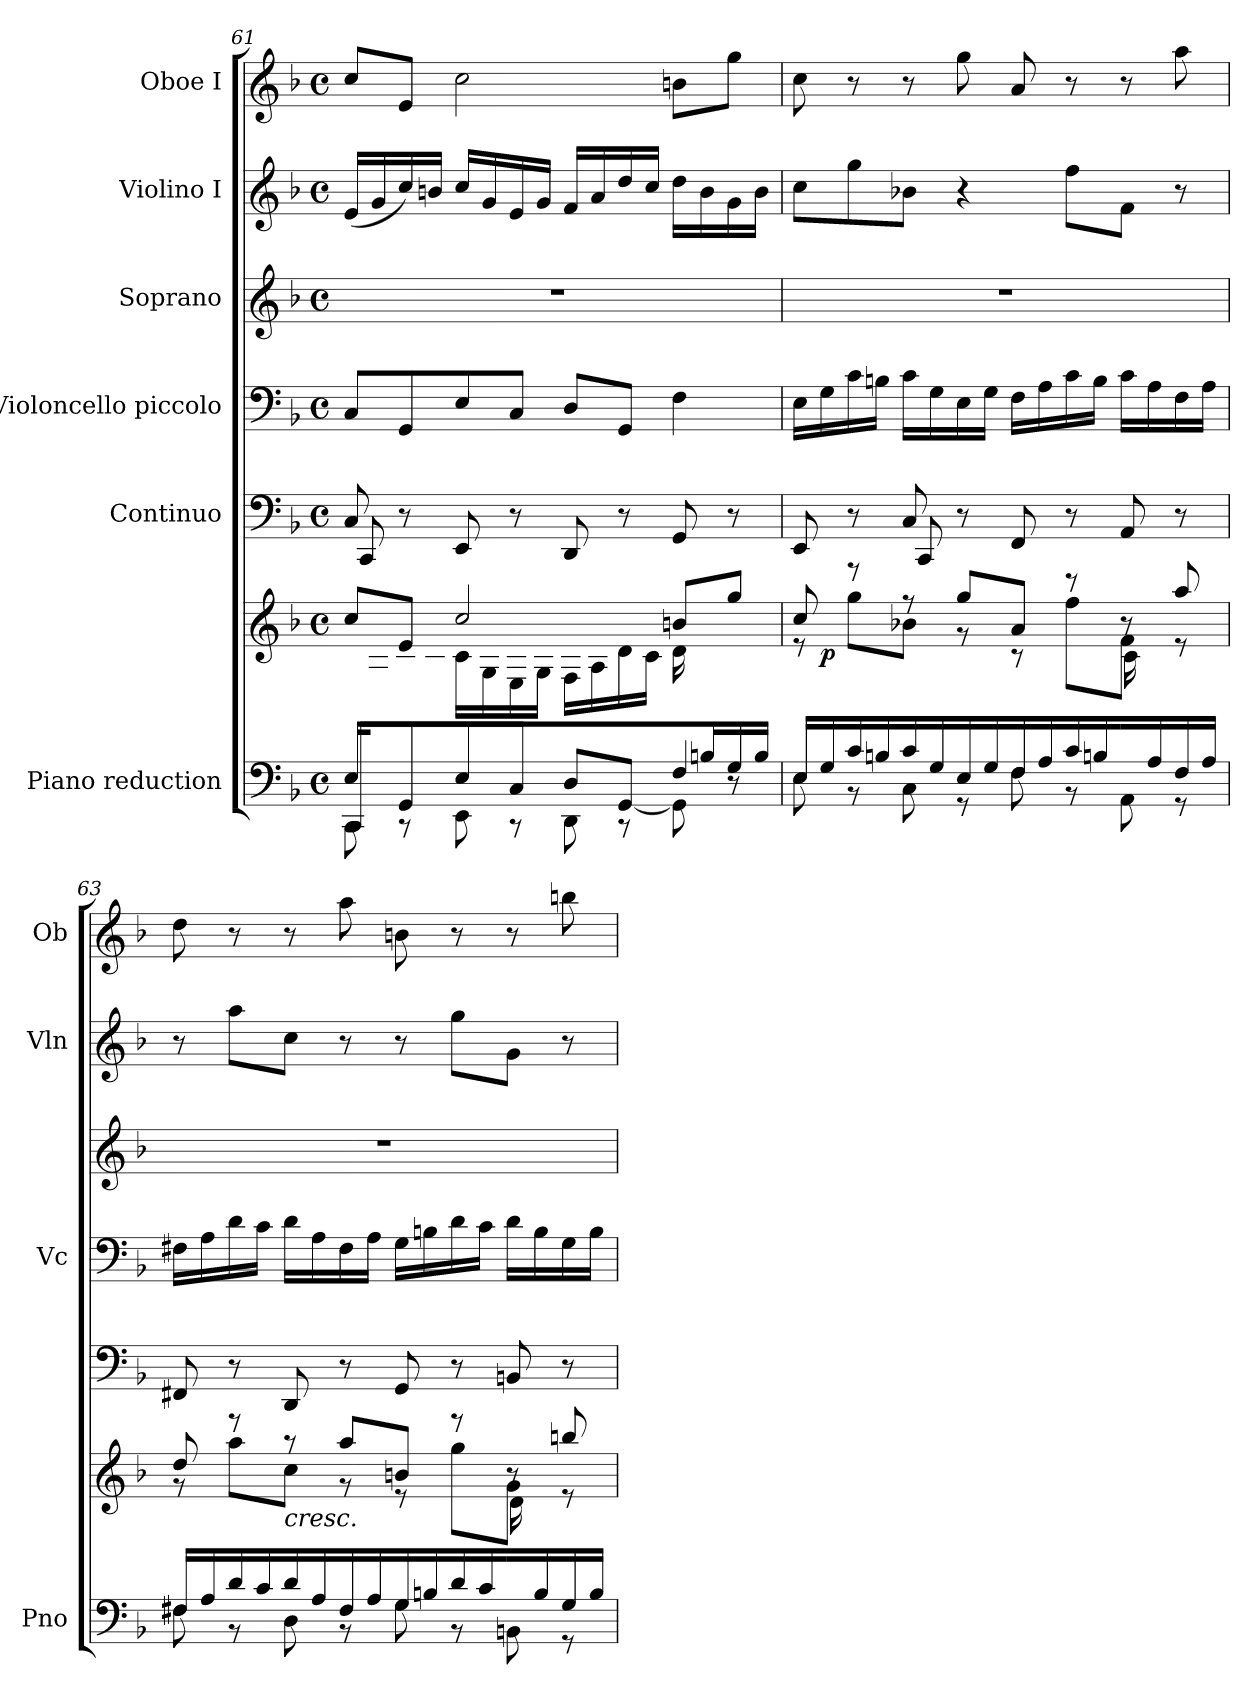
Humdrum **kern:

**kern	**kern	**dynam	**kern	**kern	**kern	**kern	**kern
*part6	*part6	*part6	*part5	*part4	*part3	*part2	*part1
*staff7	*staff6	*staff6/7	*staff5	*staff4	*staff3	*staff2	*staff1
*I"Piano reduction	*	*	*I"Continuo	*I"Violoncello piccolo	*I"Soprano	*I"Violino I	*I"Oboe I
*I'Pno	*	*	*	*I'Vc	*	*I'Vln	*I'Ob
*clefF4	*clefG2	*	*clefF4	*clefF4	*clefG2	*clefG2	*clefG2
*k[b-]	*k[b-]	*	*k[b-]	*k[b-]	*k[b-]	*k[b-]	*k[b-]
*M4/4	*M4/4	*	*M4/4	*M4/4	*M4/4	*M4/4	*M4/4
*met(c)	*met(c)	*	*met(c)	*met(c)	*met(c)	*met(c)	*met(c)
=61	=61	=61	=61	=61	=61	=61	=61
*^	*^	*	*^	*	*	*	*
*	*^	*	*	*	*	*	*	*	*	*
16E/LL	8CC/L	8CC\	8cc/L	16ryy	.	8C!/	8CC/	8C/L	1r	(16e/LL	8cc/L
2.ryy	.	.	.	16G\	.	.	.	.	.	16g/	.
.	8GG/	8r	8e/J	16c\	.	8r	8ryy	8GG/	.	16cc/)	8e/J
.	.	.	.	16Bn\JJ	.	.	.	.	.	16bn/JJ	.
.	8E/	8EE\	2cc/	16c\LL	.	8EE/	8ryy	8E/	.	16cc/LL	2cc\
.	.	.	.	16G\	.	.	.	.	.	16g/	.
.	8C/J	8r	.	16E\	.	8r	8ryy	8C/J	.	16e/	.
.	.	.	.	16G\JJ	.	.	.	.	.	16g/JJ	.
.	8D/L	8DD\	.	16F\LL	.	8DD/	8ryy	8D/L	.	16f/LL	.
.	.	.	.	16A\	.	.	.	.	.	16a/	.
.	[8GG/J	8r	.	16d\	.	8r	8ryy	8GG/J	.	16dd/	.
.	.	.	.	16c\JJ	.	.	.	.	.	16cc/JJ	.
.	4F/	8GG\]	8bn/L	16d\LL	.	8GG/	8ryy	4F\	.	16dd\LL	8bn\L
16Bn/	.	.	.	8.ryy	.	.	.	.	.	16b\	.
16G/	.	8r	8gg/J	.	.	8r	8ryy	.	.	16g\	8gg\J
16B/JJ	.	.	.	.	.	.	.	.	.	16b\JJ	.
*	*v	*v	*	*	*	*	*	*	*	*	*
=62	=62	=62	=62	=62	=62	=62	=62	=62	=62	=62
*	*	*^	*^	*	*	*	*	*	*	*
16E/LL	8E\	8cc/	8r	2.ryy	16ryy	.	8EE/	8ryy	16E\LL	1r	8cc\L	8cc\
!	!	!	!	!	!	!LO:DY:b	!	!	!	!	!	!
16G/	.	.	.	.	2...ryy	p	.	.	16G\	.	.	.
16c/	8r	8r	8gg\L	.	.	.	8r	8ryy	16c\	.	8gg\	8r
16Bn/JJ	.	.	.	.	.	.	.	.	16Bn\JJ	.	.	.
16c/LL	8C\	8r	8b-X\J	.	.	.	8C!/	8CC/	16c\LL	.	8b-X\J	8r
16G/	.	.	.	.	.	.	.	.	16G\	.	.	.
16E/	8r	8gg/L	8r	.	.	.	8r	8ryy	16E\	.	4r	8gg\
16G/JJ	.	.	.	.	.	.	.	.	16G\JJ	.	.	.
16F/LL	8F\	8a/J	8r	.	.	.	8FF/	8ryy	16F\LL	.	.	8a/
16A/	.	.	.	.	.	.	.	.	16A\	.	.	.
16c/	8r	8r	8ff\L	.	.	.	8r	8ryy	16c\	.	8ff\L	8r
16Bn/JJ	.	.	.	.	.	.	.	.	16B\JJ	.	.	.
16ryy	8AA\	8r	8f\J	16c\LL	.	.	8AA/	8ryy	16c\LL	.	8f\J	8r
16A/	.	.	.	8.ryy	.	.	.	.	16A\	.	.	.
16F/	8r	8aa/	8r	.	.	.	8r	8ryy	16F\	.	8r	8aa\
16A/JJ	.	.	.	.	.	.	.	.	16A\JJ	.	.	.
*	*	*	*	*v	*v	*	*	*	*	*	*	*
*	*	*	*	*	*	*v	*v	*	*	*	*
!!LO:PB:g=z
=63	=63	=63	=63	=63	=63	=63	=63	=63	=63	=63
16F#X/LL	8F#\	8dd/	8r	2.ryy	.	8FF#X/	16F#X\LL	1r	8r	8dd\
16A/	.	.	.	.	.	.	16A\	.	.	.
16d/	8r	8r	8aa\L	.	.	8r	16d\	.	8aa\L	8r
16c/JJ	.	.	.	.	.	.	16c\JJ	.	.	.
!	!	!LO:TX:b:i:t=cresc.	!	!	!	!	!	!	!	!
16d/LL	8D\	8r	8cc\J	.	.	8DD/	16d\LL	.	8cc\J	8r
16A/	.	.	.	.	.	.	16A\	.	.	.
16F#/	8r	8aa/L	8r	.	.	8r	16F#\	.	8r	8aa\
16A/JJ	.	.	.	.	.	.	16A\JJ	.	.	.
16G/LL	8G\	8bn/J	8r	.	.	8GG/	16G\LL	.	8r	8bn\
16Bn/	.	.	.	.	.	.	16Bn\	.	.	.
16d/	8r	8r	8gg\L	.	.	8r	16d\	.	8gg\L	8r
16c/JJ	.	.	.	.	.	.	16c\JJ	.	.	.
16ryy	8BBn\	8r	8g\J	16d\LL	.	8BBn/	16d\LL	.	8g\J	8r
16B/	.	.	.	8.ryy	.	.	16B\	.	.	.
16G/	8r	8bbn/L	8r	.	.	8r	16G\	.	8r	8bbn\
16B/JJ	.	.	.	.	.	.	16B\JJ	.	.	.
*v	*v	*	*	*	*	*	*	*	*	*
*	*v	*v	*v	*	*	*	*	*	*
=	=	=	=	=	=	=	=
*-	*-	*-	*-	*-	*-	*-	*-
